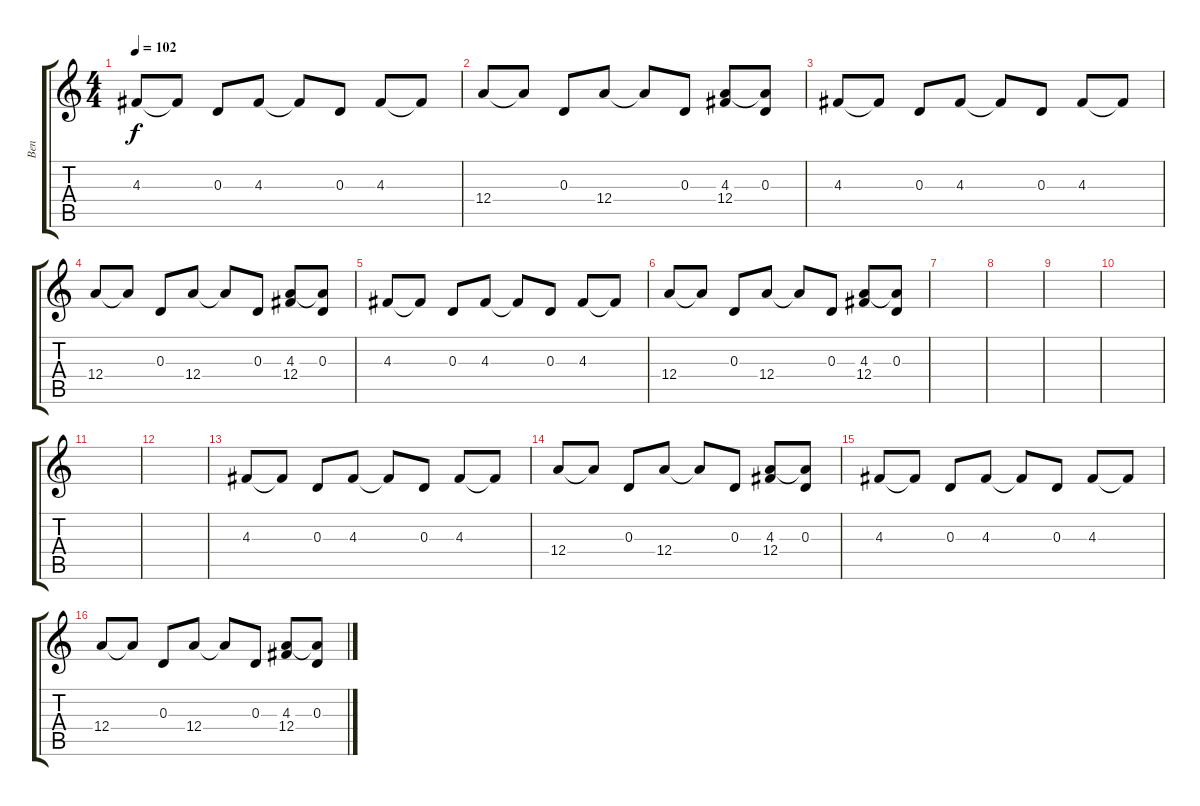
\track ("Ben" "Ben") {instrument electricguitarjazz}
\staff {score tabs}
\tuning (B3 Gb3 D3 A2 E2 B1) {hide}
\ts (4 4)
\tempo 102
\clef g2
\ks c
4.3.8{dy f} 4.3{t}.8 0.3.8 4.3.8 4.3{t}.8 0.3.8 4.3.8 4.3{t}.8 |
12.4.8 12.4{t}.8 0.3.8 12.4.8 12.4{t}.8 0.3.8 (4.3 12.4).8 (0.3 12.4{t}).8 |
4.3.8 4.3{t}.8 0.3.8 4.3.8 4.3{t}.8 0.3.8 4.3.8 4.3{t}.8 |
12.4.8 12.4{t}.8 0.3.8 12.4.8 12.4{t}.8 0.3.8 (4.3 12.4).8 (0.3 12.4{t}).8 |
4.3.8 4.3{t}.8 0.3.8 4.3.8 4.3{t}.8 0.3.8 4.3.8 4.3{t}.8 |
12.4.8 12.4{t}.8 0.3.8 12.4.8 12.4{t}.8 0.3.8 (4.3 12.4).8 (0.3 12.4{t}).8 |
|
|
|
|
|
|
4.3.8 4.3{t}.8 0.3.8 4.3.8 4.3{t}.8 0.3.8 4.3.8 4.3{t}.8 |
12.4.8 12.4{t}.8 0.3.8 12.4.8 12.4{t}.8 0.3.8 (4.3 12.4).8 (0.3 12.4{t}).8 |
4.3.8 4.3{t}.8 0.3.8 4.3.8 4.3{t}.8 0.3.8 4.3.8 4.3{t}.8 |
12.4.8 12.4{t}.8 0.3.8 12.4.8 12.4{t}.8 0.3.8 (4.3 12.4).8 (0.3 12.4{t}).8
